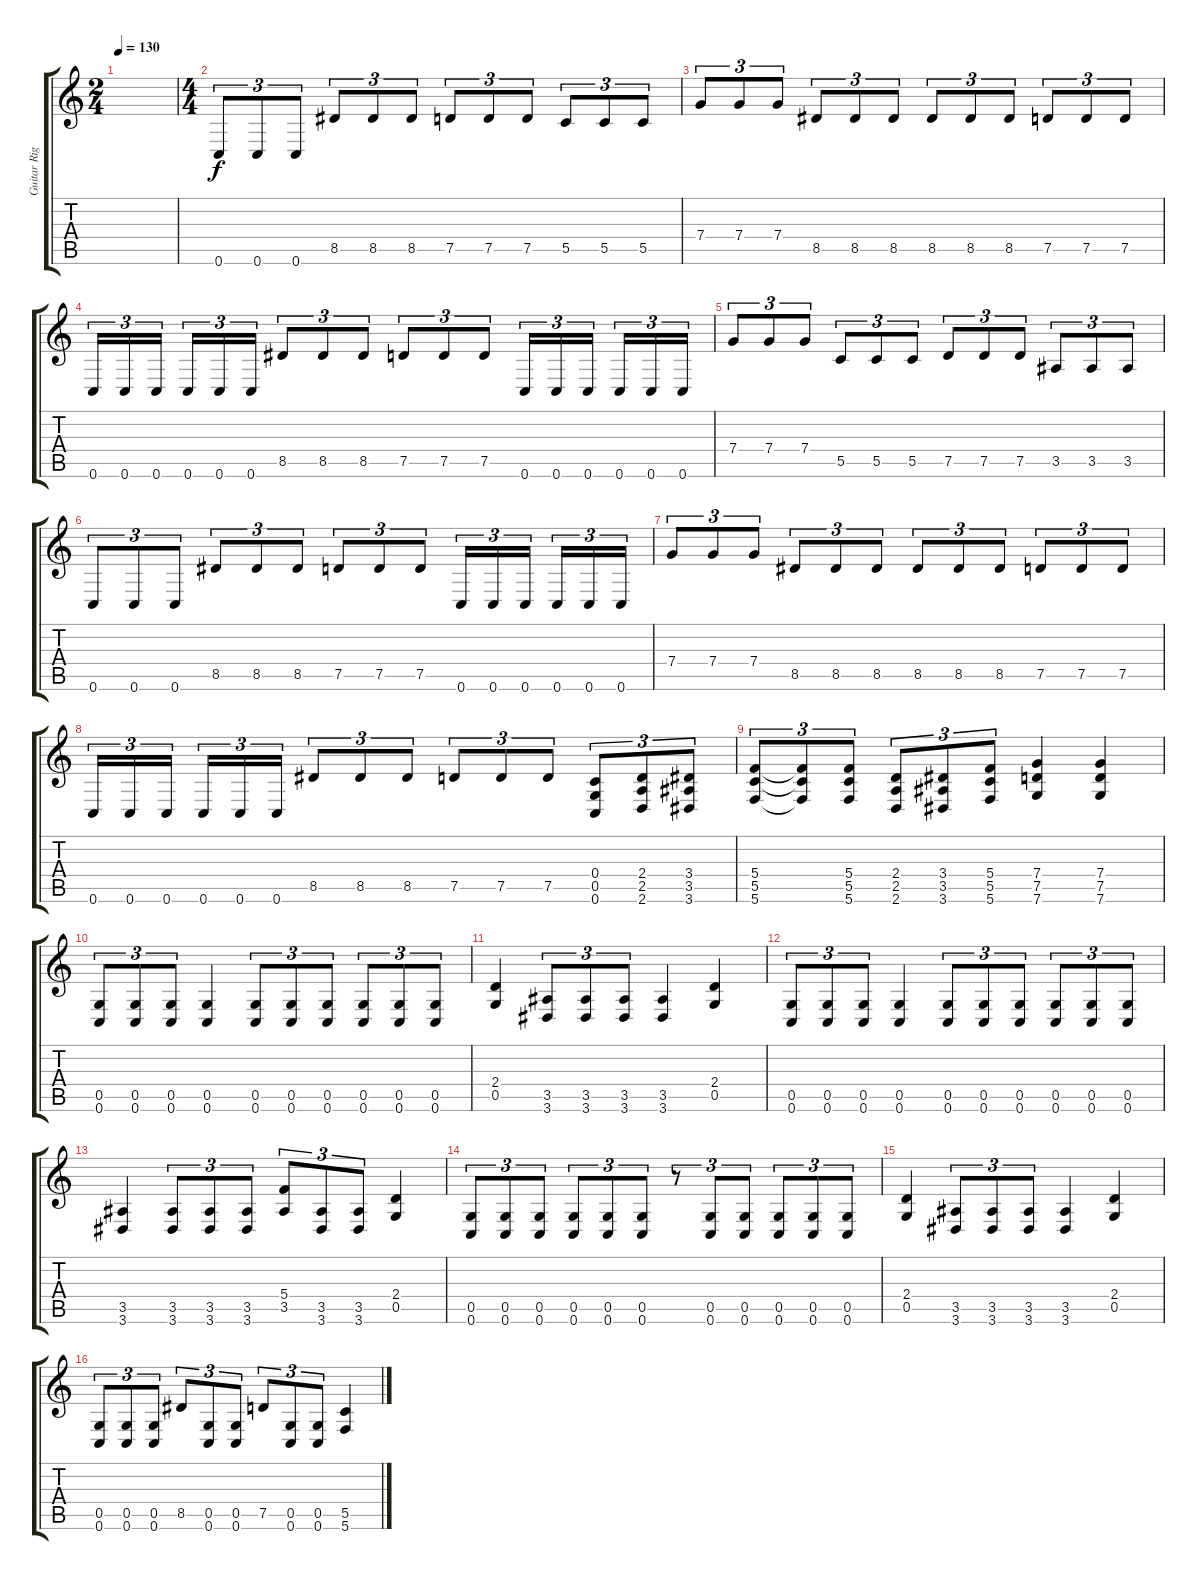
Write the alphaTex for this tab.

\track ("Guitar Right" "Guitar Rig") {instrument distortionguitar}
\staff {score tabs}
\tuning (D4 A3 F3 C3 G2 C2) {hide}
\ts (2 4)
\tempo 130
\clef g2
\ks c
|
\ts (4 4)
0.6.8{tu (3 2)} 0.6.8{tu (3 2)} 0.6.8{tu (3 2)} 8.5.8{tu (3 2)} 8.5.8{tu (3 2)} 8.5.8{tu (3 2)} 7.5.8{tu (3 2)} 7.5.8{tu (3 2)} 7.5.8{tu (3 2)} 5.5.8{tu (3 2)} 5.5.8{tu (3 2)} 5.5.8{tu (3 2)} |
7.4.8{tu (3 2)} 7.4.8{tu (3 2)} 7.4.8{tu (3 2)} 8.5.8{tu (3 2)} 8.5.8{tu (3 2)} 8.5.8{tu (3 2)} 8.5.8{tu (3 2)} 8.5.8{tu (3 2)} 8.5.8{tu (3 2)} 7.5.8{tu (3 2)} 7.5.8{tu (3 2)} 7.5.8{tu (3 2)} |
0.6.16{tu (3 2)} 0.6.16{tu (3 2)} 0.6.16{tu (3 2)} 0.6.16{tu (3 2)} 0.6.16{tu (3 2)} 0.6.16{tu (3 2)} 8.5.8{tu (3 2)} 8.5.8{tu (3 2)} 8.5.8{tu (3 2)} 7.5.8{tu (3 2)} 7.5.8{tu (3 2)} 7.5.8{tu (3 2)} 0.6.16{tu (3 2)} 0.6.16{tu (3 2)} 0.6.16{tu (3 2)} 0.6.16{tu (3 2)} 0.6.16{tu (3 2)} 0.6.16{tu (3 2)} |
7.4.8{tu (3 2)} 7.4.8{tu (3 2)} 7.4.8{tu (3 2)} 5.5.8{tu (3 2)} 5.5.8{tu (3 2)} 5.5.8{tu (3 2)} 7.5.8{tu (3 2)} 7.5.8{tu (3 2)} 7.5.8{tu (3 2)} 3.5.8{tu (3 2)} 3.5.8{tu (3 2)} 3.5.8{tu (3 2)} |
0.6.8{tu (3 2)} 0.6.8{tu (3 2)} 0.6.8{tu (3 2)} 8.5.8{tu (3 2)} 8.5.8{tu (3 2)} 8.5.8{tu (3 2)} 7.5.8{tu (3 2)} 7.5.8{tu (3 2)} 7.5.8{tu (3 2)} 0.6.16{tu (3 2)} 0.6.16{tu (3 2)} 0.6.16{tu (3 2)} 0.6.16{tu (3 2)} 0.6.16{tu (3 2)} 0.6.16{tu (3 2)} |
7.4.8{tu (3 2)} 7.4.8{tu (3 2)} 7.4.8{tu (3 2)} 8.5.8{tu (3 2)} 8.5.8{tu (3 2)} 8.5.8{tu (3 2)} 8.5.8{tu (3 2)} 8.5.8{tu (3 2)} 8.5.8{tu (3 2)} 7.5.8{tu (3 2)} 7.5.8{tu (3 2)} 7.5.8{tu (3 2)} |
0.6.16{tu (3 2)} 0.6.16{tu (3 2)} 0.6.16{tu (3 2)} 0.6.16{tu (3 2)} 0.6.16{tu (3 2)} 0.6.16{tu (3 2)} 8.5.8{tu (3 2)} 8.5.8{tu (3 2)} 8.5.8{tu (3 2)} 7.5.8{tu (3 2)} 7.5.8{tu (3 2)} 7.5.8{tu (3 2)} (0.4 0.5 0.6).8{tu (3 2)} (2.4 2.5 2.6).8{tu (3 2)} (3.4 3.5 3.6).8{tu (3 2)} |
(5.4 5.5 5.6).8{tu (3 2)} (5.4{t} 5.5{t} 5.6{t}).8{tu (3 2)} (5.4 5.5 5.6).8{tu (3 2)} (2.4 2.5 2.6).8{tu (3 2)} (3.4 3.5 3.6).8{tu (3 2)} (5.4 5.5 5.6).8{tu (3 2)} (7.4 7.5 7.6).4 (7.4 7.5 7.6).4 |
(0.5 0.6).8{tu (3 2)} (0.5 0.6).8{tu (3 2)} (0.5 0.6).8{tu (3 2)} (0.5 0.6).4 (0.5 0.6).8{tu (3 2)} (0.5 0.6).8{tu (3 2)} (0.5 0.6).8{tu (3 2)} (0.5 0.6).8{tu (3 2)} (0.5 0.6).8{tu (3 2)} (0.5 0.6).8{tu (3 2)} |
(2.4 0.5).4 (3.5 3.6).8{tu (3 2)} (3.5 3.6).8{tu (3 2)} (3.5 3.6).8{tu (3 2)} (3.5 3.6).4 (2.4 0.5).4 |
(0.5 0.6).8{tu (3 2)} (0.5 0.6).8{tu (3 2)} (0.5 0.6).8{tu (3 2)} (0.5 0.6).4 (0.5 0.6).8{tu (3 2)} (0.5 0.6).8{tu (3 2)} (0.5 0.6).8{tu (3 2)} (0.5 0.6).8{tu (3 2)} (0.5 0.6).8{tu (3 2)} (0.5 0.6).8{tu (3 2)} |
(3.5 3.6).4 (3.5 3.6).8{tu (3 2)} (3.5 3.6).8{tu (3 2)} (3.5 3.6).8{tu (3 2)} (5.4 3.5).8{tu (3 2)} (3.5 3.6).8{tu (3 2)} (3.5 3.6).8{tu (3 2)} (2.4 0.5).4 |
(0.5 0.6).8{tu (3 2)} (0.5 0.6).8{tu (3 2)} (0.5 0.6).8{tu (3 2)} (0.5 0.6).8{tu (3 2)} (0.5 0.6).8{tu (3 2)} (0.5 0.6).8{tu (3 2)} r.8{tu (3 2)} (0.5 0.6).8{tu (3 2)} (0.5 0.6).8{tu (3 2)} (0.5 0.6).8{tu (3 2)} (0.5 0.6).8{tu (3 2)} (0.5 0.6).8{tu (3 2)} |
(2.4 0.5).4 (3.5 3.6).8{tu (3 2)} (3.5 3.6).8{tu (3 2)} (3.5 3.6).8{tu (3 2)} (3.5 3.6).4 (2.4 0.5).4 |
(0.5 0.6).8{tu (3 2)} (0.5 0.6).8{tu (3 2)} (0.5 0.6).8{tu (3 2)} 8.5.8{tu (3 2)} (0.5 0.6).8{tu (3 2)} (0.5 0.6).8{tu (3 2)} 7.5.8{tu (3 2)} (0.5 0.6).8{tu (3 2)} (0.5 0.6).8{tu (3 2)} (5.5 5.6).4
